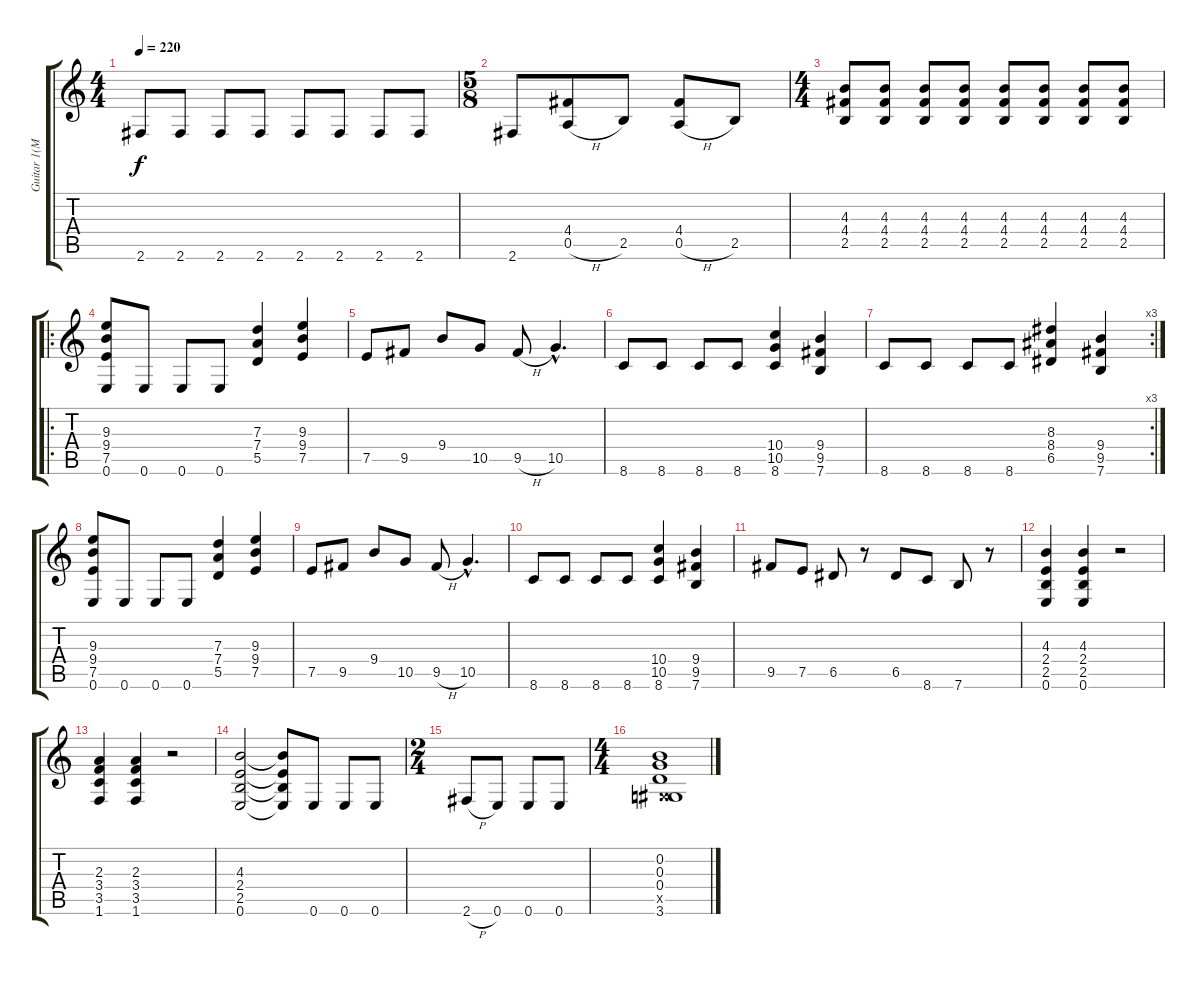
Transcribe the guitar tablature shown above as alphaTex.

\track ("Guitar 1(Main Rhythm)" "Guitar 1(M") {instrument distortionguitar}
\staff {score tabs}
\tuning (E4 B3 G3 D3 A2 E2) {hide}
\ts (4 4)
\tempo 220
\clef g2
\ks c
2.6.8{dy f} 2.6.8 2.6.8 2.6.8 2.6.8 2.6.8 2.6.8 2.6.8 |
\ts (5 8)
2.6.8 (4.4 0.5{h}).8 2.5.8 (4.4 0.5{h}).8 2.5.8 |
\ts (4 4)
(4.3 4.4 2.5).8 (4.3 4.4 2.5).8 (4.3 4.4 2.5).8 (4.3 4.4 2.5).8 (4.3 4.4 2.5).8 (4.3 4.4 2.5).8 (4.3 4.4 2.5).8 (4.3 4.4 2.5).8 |
\ro
(9.3 9.4 7.5 0.6).8 0.6.8 0.6.8 0.6.8 (7.3 7.4 5.5).4 (9.3 9.4 7.5).4 |
7.5.8 9.5.8 9.4.8 10.5.8 9.5{h}.8 10.5{hac}.4{d} |
8.6.8 8.6.8 8.6.8 8.6.8 (10.4 10.5 8.6).4 (9.4 9.5 7.6).4 |
\rc 3
8.6.8 8.6.8 8.6.8 8.6.8 (8.3 8.4 6.5).4 (9.4 9.5 7.6).4 |
(9.3 9.4 7.5 0.6).8 0.6.8 0.6.8 0.6.8 (7.3 7.4 5.5).4 (9.3 9.4 7.5).4 |
7.5.8 9.5.8 9.4.8 10.5.8 9.5{h}.8 10.5{hac}.4{d} |
8.6.8 8.6.8 8.6.8 8.6.8 (10.4 10.5 8.6).4 (9.4 9.5 7.6).4 |
9.5.8 7.5.8 6.5.8 r.8 6.5.8 8.6.8 7.6.8 r.8 |
(4.3 2.4 2.5 0.6).4 (4.3 2.4 2.5 0.6).4 r.2 |
(2.3 3.4 3.5 1.6).4 (2.3 3.4 3.5 1.6).4 r.2 |
(4.3 2.4 2.5 0.6).2 (4.3{t} 2.4{t} 2.5{t} 0.6{t}).8 0.6.8 0.6.8 0.6.8 |
\ts (2 4)
2.6{h}.8 0.6.8 0.6.8 0.6.8 |
\ts (4 4)
(0.2 0.3 0.4 -1.5{x} 3.6).1
